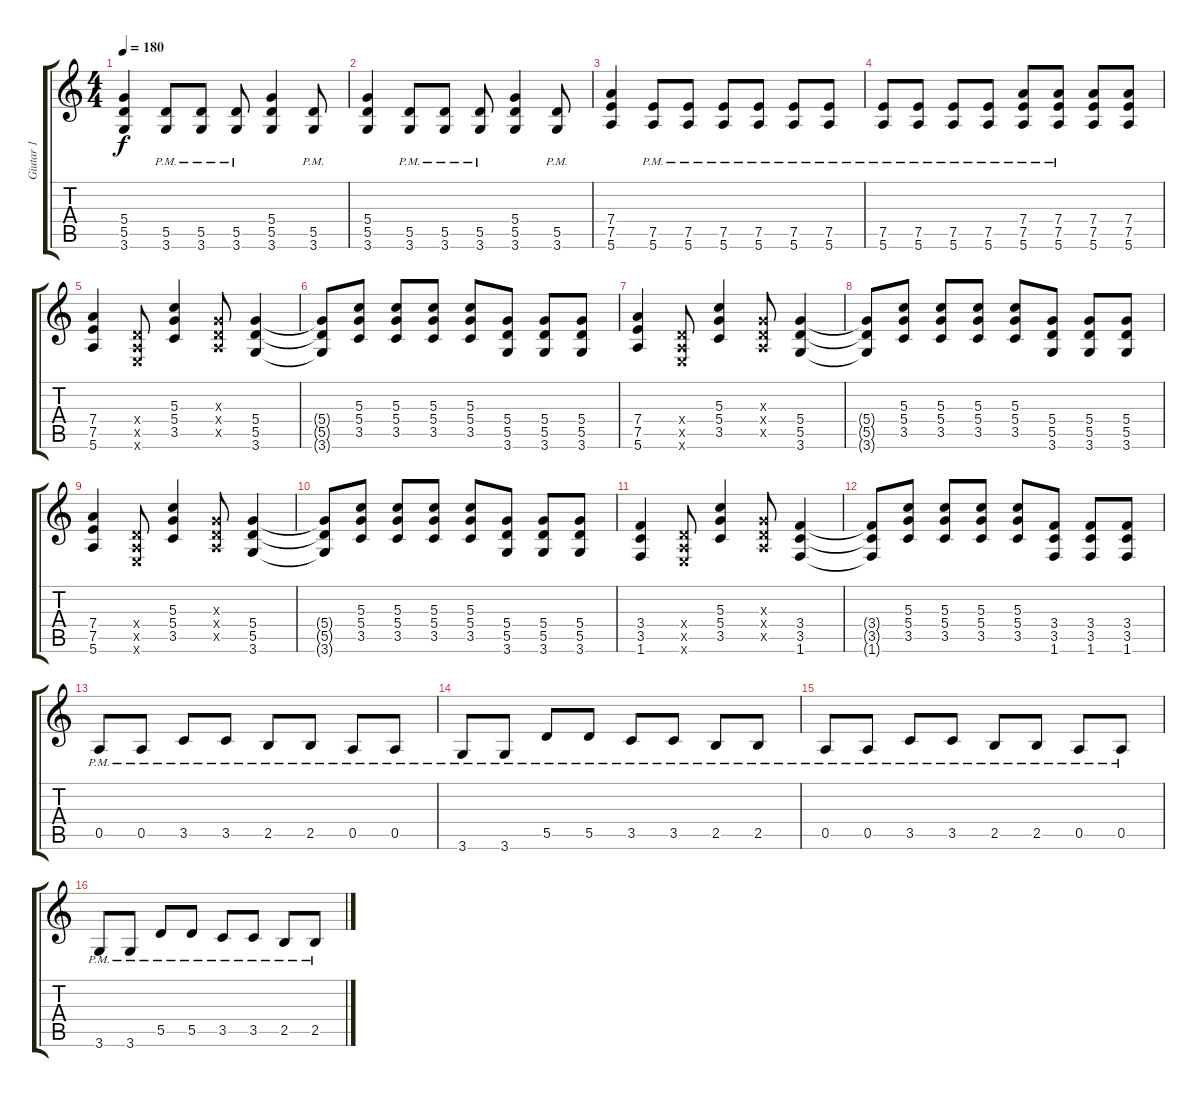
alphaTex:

\track ("Giutar 1" "Giutar 1") {instrument distortionguitar}
\staff {score tabs}
\tuning (E4 B3 G3 D3 A2 E2) {hide}
\ts (4 4)
\tempo 180
\clef g2
\ks c
(5.4 5.5 3.6).4{dy f} (5.5{pm} 3.6{pm}).8 (5.5{pm} 3.6{pm}).8 (5.5{pm} 3.6{pm}).8 (5.4 5.5 3.6).4 (5.5{pm} 3.6{pm}).8 |
(5.4 5.5 3.6).4 (5.5{pm} 3.6{pm}).8 (5.5{pm} 3.6{pm}).8 (5.5{pm} 3.6{pm}).8 (5.4 5.5 3.6).4 (5.5{pm} 3.6{pm}).8 |
(7.4 7.5 5.6).4 (7.5{pm} 5.6{pm}).8 (7.5{pm} 5.6{pm}).8 (7.5{pm} 5.6{pm}).8 (7.5{pm} 5.6{pm}).8 (7.5{pm} 5.6{pm}).8 (7.5{pm} 5.6{pm}).8 |
(7.5{pm} 5.6{pm}).8 (7.5{pm} 5.6{pm}).8 (7.5{pm} 5.6{pm}).8 (7.5{pm} 5.6{pm}).8 (7.4{pm} 7.5{pm} 5.6{pm}).8 (7.4{pm} 7.5{pm} 5.6{pm}).8 (7.4 7.5 5.6).8 (7.4 7.5 5.6).8 |
(7.4 7.5 5.6).4 (0.4{x} 0.5{x} 0.6{x}).8 (5.3 5.4 3.5).4 (0.3{x} 0.4{x} 0.5{x}).8 (5.4 5.5 3.6).4 |
(5.4{t} 5.5{t} 3.6{t}).8 (5.3 5.4 3.5).8 (5.3 5.4 3.5).8 (5.3 5.4 3.5).8 (5.3 5.4 3.5).8 (5.4 5.5 3.6).8 (5.4 5.5 3.6).8 (5.4 5.5 3.6).8 |
(7.4 7.5 5.6).4 (0.4{x} 0.5{x} 0.6{x}).8 (5.3 5.4 3.5).4 (0.3{x} 0.4{x} 0.5{x}).8 (5.4 5.5 3.6).4 |
(5.4{t} 5.5{t} 3.6{t}).8 (5.3 5.4 3.5).8 (5.3 5.4 3.5).8 (5.3 5.4 3.5).8 (5.3 5.4 3.5).8 (5.4 5.5 3.6).8 (5.4 5.5 3.6).8 (5.4 5.5 3.6).8 |
(7.4 7.5 5.6).4 (0.4{x} 0.5{x} 0.6{x}).8 (5.3 5.4 3.5).4 (0.3{x} 0.4{x} 0.5{x}).8 (5.4 5.5 3.6).4 |
(5.4{t} 5.5{t} 3.6{t}).8 (5.3 5.4 3.5).8 (5.3 5.4 3.5).8 (5.3 5.4 3.5).8 (5.3 5.4 3.5).8 (5.4 5.5 3.6).8 (5.4 5.5 3.6).8 (5.4 5.5 3.6).8 |
(3.4 3.5 1.6).4 (0.4{x} 0.5{x} 0.6{x}).8 (5.3 5.4 3.5).4 (0.3{x} 0.4{x} 0.5{x}).8 (3.4 3.5 1.6).4 |
(3.4{t} 3.5{t} 1.6{t}).8 (5.3 5.4 3.5).8 (5.3 5.4 3.5).8 (5.3 5.4 3.5).8 (5.3 5.4 3.5).8 (3.4 3.5 1.6).8 (3.4 3.5 1.6).8 (3.4 3.5 1.6).8 |
0.5{pm}.8 0.5{pm}.8 3.5{pm}.8 3.5{pm}.8 2.5{pm}.8 2.5{pm}.8 0.5{pm}.8 0.5{pm}.8 |
3.6{pm}.8 3.6{pm}.8 5.5{pm}.8 5.5{pm}.8 3.5{pm}.8 3.5{pm}.8 2.5{pm}.8 2.5{pm}.8 |
0.5{pm}.8 0.5{pm}.8 3.5{pm}.8 3.5{pm}.8 2.5{pm}.8 2.5{pm}.8 0.5{pm}.8 0.5{pm}.8 |
3.6{pm}.8 3.6{pm}.8 5.5{pm}.8 5.5{pm}.8 3.5{pm}.8 3.5{pm}.8 2.5{pm}.8 2.5{pm}.8
